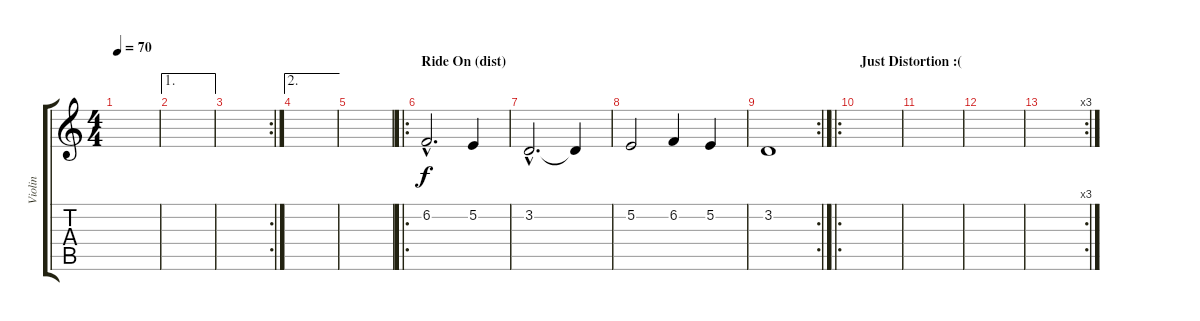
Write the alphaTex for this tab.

\track ("Violin" "Violin") {instrument violin}
\staff {score tabs}
\tuning (E4 B3 G3 D3 A2 E2) {hide}
\ts (4 4)
\tempo 70
\clef g2
\ks c
|
\ae 1
|
\rc 2
|
\ae 2
|
|
\ro
\section ("" "Ride On (dist)")
6.2{hac}.2{d} 5.2.4 |
3.2{hac}.2{d} 3.2{t}.4 |
5.2.2 6.2.4 5.2.4 |
\rc 2
3.2.1 |
\ro
\section ("" "Just Distortion :(")
|
|
|
\rc 3
